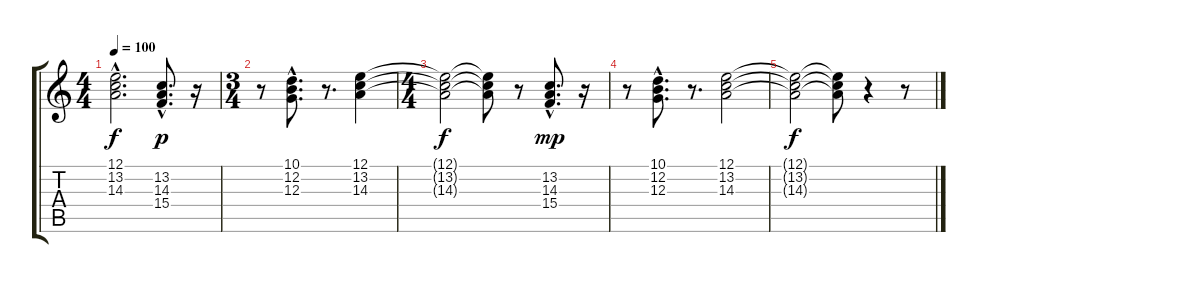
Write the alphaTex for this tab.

\track "" {instrument percussiveorgan}
\staff {score tabs}
\tuning (E4 B3 G3 D3 A2 E2) {hide}
\ts (4 4)
\tempo 100
\clef g2
\ks c
(12.1{hac t} 13.2{hac t} 14.3{hac t}).2{d dy f} (13.2{hac} 14.3{hac} 15.4{hac}).8{d dy p} r.16 |
\ts (3 4)
r.8 (10.1 12.2{hac} 12.3).8{d} r.8{d} (12.1 13.2 14.3).4 |
\ts (4 4)
(12.1{t} 13.2{t} 14.3{t}).2{dy f} (12.1{t} 13.2{t} 14.3{t}).8 r.8 (13.2{hac} 14.3{hac} 15.4{hac}).8{d dy mp volume 8} r.16 |
r.8 (10.1 12.2{hac} 12.3).8{d} r.8{d} (12.1 13.2 14.3).2 |
(12.1{t} 13.2{t} 14.3{t}).2{dy f} (12.1{t} 13.2{t} 14.3{t}).8 r.4 r.8
